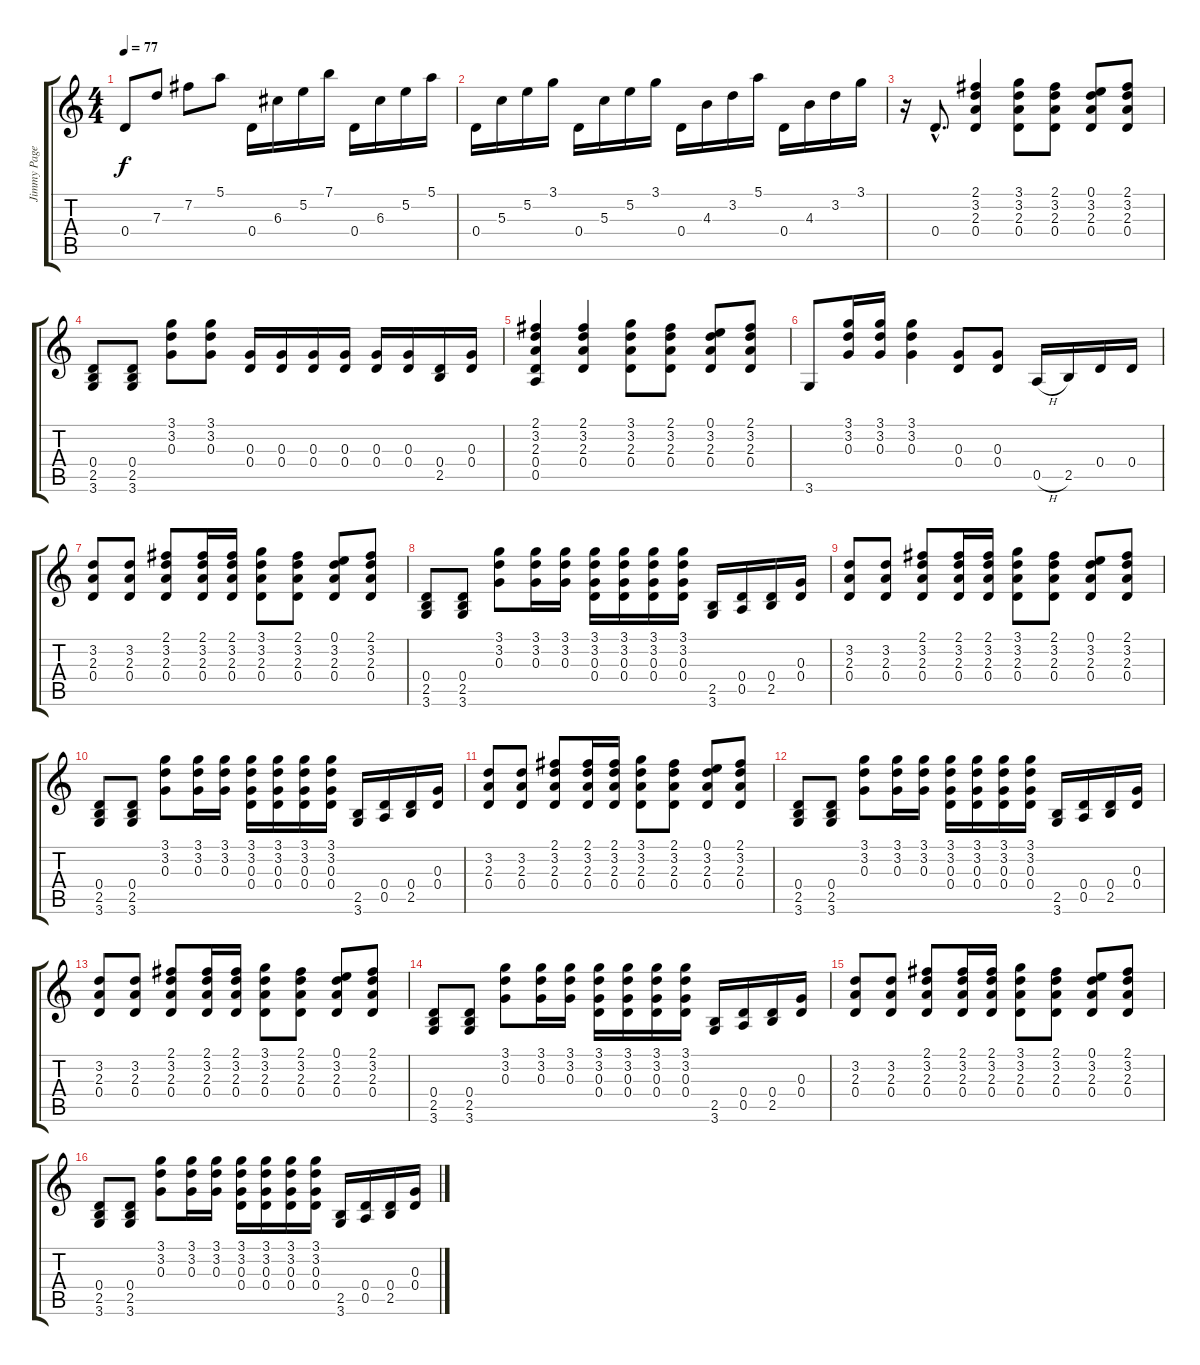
\track ("Jimmy Page" "Jimmy Page") {instrument acousticguitarsteel}
\staff {score tabs}
\tuning (E4 B3 G3 D3 A2 E2) {hide}
\ts (4 4)
\tempo 77
\clef g2
\ks c
0.4.8{dy f} 7.3.8 7.2.8 5.1.8 0.4.16 6.3.16 5.2.16 7.1.16 0.4.16 6.3.16 5.2.16 5.1.16 |
0.4.16 5.3.16 5.2.16 3.1.16 0.4.16 5.3.16 5.2.16 3.1.16 0.4.16 4.3.16 3.2.16 5.1.16 0.4.16 4.3.16 3.2.16 3.1.16 |
r.16 0.4{hac}.8{d} (2.1 3.2 2.3 0.4).4 (3.1 3.2 2.3 0.4).8 (2.1 3.2 2.3 0.4).8 (0.1 3.2 2.3 0.4).8 (2.1 3.2 2.3 0.4).8 |
(0.4 2.5 3.6).8 (0.4 2.5 3.6).8 (3.1 3.2 0.3).8 (3.1 3.2 0.3).8 (0.3 0.4).16 (0.3 0.4).16 (0.3 0.4).16 (0.3 0.4).16 (0.3 0.4).16 (0.3 0.4).16 (0.4 2.5).16 (0.3 0.4).16 |
(2.1 3.2 2.3 0.4 0.5).4 (2.1 3.2 2.3 0.4).4 (3.1 3.2 2.3 0.4).8 (2.1 3.2 2.3 0.4).8 (0.1 3.2 2.3 0.4).8 (2.1 3.2 2.3 0.4).8 |
3.6.8 (3.1 3.2 0.3).16 (3.1 3.2 0.3).16 (3.1 3.2 0.3).4 (0.3 0.4).8 (0.3 0.4).8 0.5{h}.16 2.5.16 0.4.16 0.4.16 |
(3.2 2.3 0.4).8 (3.2 2.3 0.4).8 (2.1 3.2 2.3 0.4).8 (2.1 3.2 2.3 0.4).16 (2.1 3.2 2.3 0.4).16 (3.1 3.2 2.3 0.4).8 (2.1 3.2 2.3 0.4).8 (0.1 3.2 2.3 0.4).8 (2.1 3.2 2.3 0.4).8 |
(0.4 2.5 3.6).8 (0.4 2.5 3.6).8 (3.1 3.2 0.3).8 (3.1 3.2 0.3).16 (3.1 3.2 0.3).16 (3.1 3.2 0.3 0.4).16 (3.1 3.2 0.3 0.4).16 (3.1 3.2 0.3 0.4).16 (3.1 3.2 0.3 0.4).16 (2.5 3.6).16 (0.4 0.5).16 (0.4 2.5).16 (0.3 0.4).16 |
(3.2 2.3 0.4).8 (3.2 2.3 0.4).8 (2.1 3.2 2.3 0.4).8 (2.1 3.2 2.3 0.4).16 (2.1 3.2 2.3 0.4).16 (3.1 3.2 2.3 0.4).8 (2.1 3.2 2.3 0.4).8 (0.1 3.2 2.3 0.4).8 (2.1 3.2 2.3 0.4).8 |
(0.4 2.5 3.6).8 (0.4 2.5 3.6).8 (3.1 3.2 0.3).8 (3.1 3.2 0.3).16 (3.1 3.2 0.3).16 (3.1 3.2 0.3 0.4).16 (3.1 3.2 0.3 0.4).16 (3.1 3.2 0.3 0.4).16 (3.1 3.2 0.3 0.4).16 (2.5 3.6).16 (0.4 0.5).16 (0.4 2.5).16 (0.3 0.4).16 |
(3.2 2.3 0.4).8 (3.2 2.3 0.4).8 (2.1 3.2 2.3 0.4).8 (2.1 3.2 2.3 0.4).16 (2.1 3.2 2.3 0.4).16 (3.1 3.2 2.3 0.4).8 (2.1 3.2 2.3 0.4).8 (0.1 3.2 2.3 0.4).8 (2.1 3.2 2.3 0.4).8 |
(0.4 2.5 3.6).8 (0.4 2.5 3.6).8 (3.1 3.2 0.3).8 (3.1 3.2 0.3).16 (3.1 3.2 0.3).16 (3.1 3.2 0.3 0.4).16 (3.1 3.2 0.3 0.4).16 (3.1 3.2 0.3 0.4).16 (3.1 3.2 0.3 0.4).16 (2.5 3.6).16 (0.4 0.5).16 (0.4 2.5).16 (0.3 0.4).16 |
(3.2 2.3 0.4).8 (3.2 2.3 0.4).8 (2.1 3.2 2.3 0.4).8 (2.1 3.2 2.3 0.4).16 (2.1 3.2 2.3 0.4).16 (3.1 3.2 2.3 0.4).8 (2.1 3.2 2.3 0.4).8 (0.1 3.2 2.3 0.4).8 (2.1 3.2 2.3 0.4).8 |
(0.4 2.5 3.6).8 (0.4 2.5 3.6).8 (3.1 3.2 0.3).8 (3.1 3.2 0.3).16 (3.1 3.2 0.3).16 (3.1 3.2 0.3 0.4).16 (3.1 3.2 0.3 0.4).16 (3.1 3.2 0.3 0.4).16 (3.1 3.2 0.3 0.4).16 (2.5 3.6).16 (0.4 0.5).16 (0.4 2.5).16 (0.3 0.4).16 |
(3.2 2.3 0.4).8 (3.2 2.3 0.4).8 (2.1 3.2 2.3 0.4).8 (2.1 3.2 2.3 0.4).16 (2.1 3.2 2.3 0.4).16 (3.1 3.2 2.3 0.4).8 (2.1 3.2 2.3 0.4).8 (0.1 3.2 2.3 0.4).8 (2.1 3.2 2.3 0.4).8 |
(0.4 2.5 3.6).8 (0.4 2.5 3.6).8 (3.1 3.2 0.3).8 (3.1 3.2 0.3).16 (3.1 3.2 0.3).16 (3.1 3.2 0.3 0.4).16 (3.1 3.2 0.3 0.4).16 (3.1 3.2 0.3 0.4).16 (3.1 3.2 0.3 0.4).16 (2.5 3.6).16 (0.4 0.5).16 (0.4 2.5).16 (0.3 0.4).16
